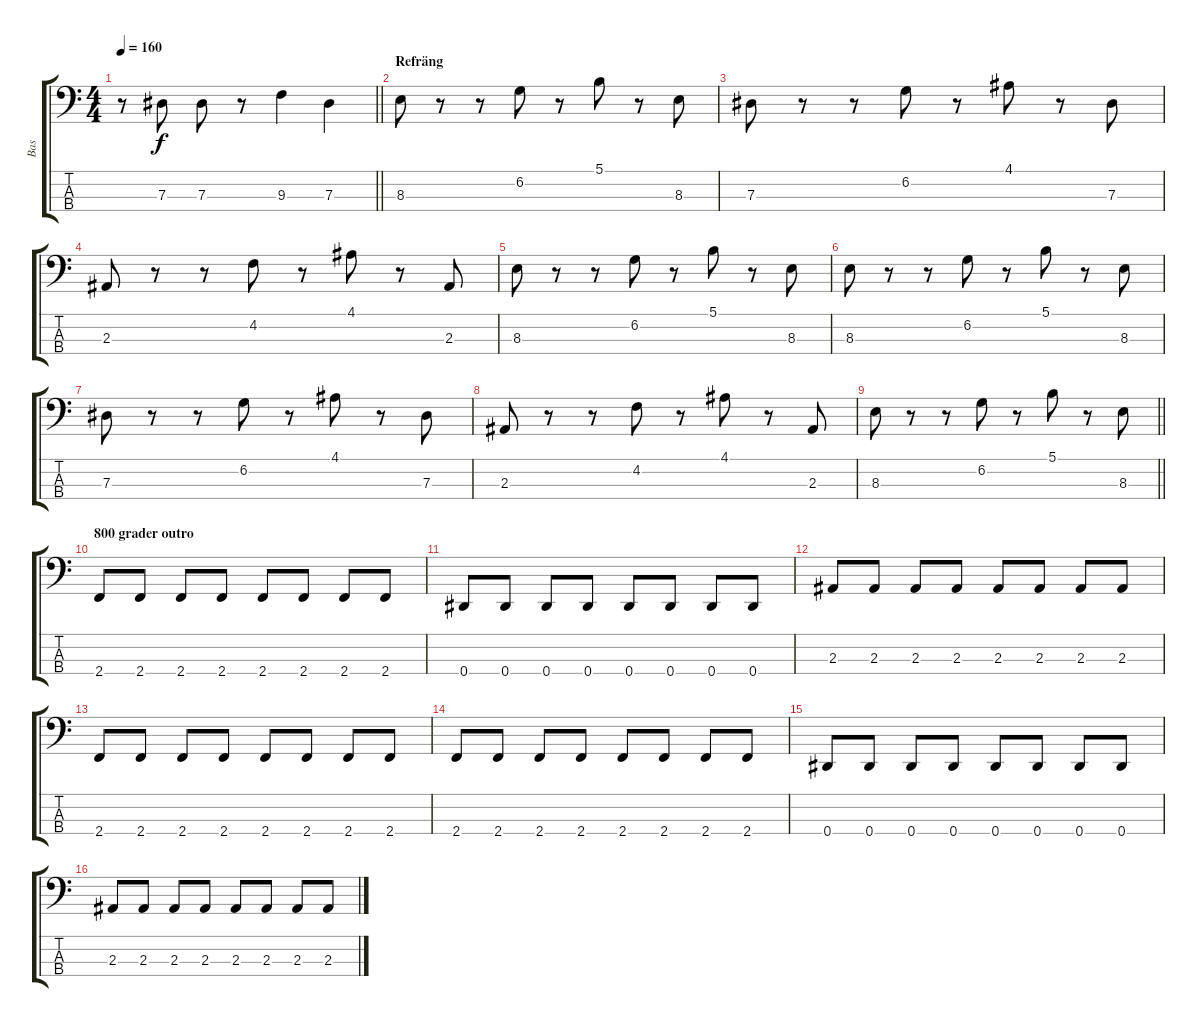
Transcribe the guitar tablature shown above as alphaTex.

\track ("Bas" "Bas") {instrument electricbassfinger}
\staff {score tabs}
\tuning (Gb2 Db2 Ab1 Eb1) {hide}
\ts (4 4)
\tempo 160
\clef f4
\barLineRight lightlight
\ks c
r.8{dy f} 7.3.8 7.3.8 r.8 9.3.4 7.3.4 |
\section ("" "Refräng")
8.3.8 r.8 r.8 6.2.8 r.8 5.1.8 r.8 8.3.8 |
7.3.8 r.8 r.8 6.2.8 r.8 4.1.8 r.8 7.3.8 |
2.3.8 r.8 r.8 4.2.8 r.8 4.1.8 r.8 2.3.8 |
8.3.8 r.8 r.8 6.2.8 r.8 5.1.8 r.8 8.3.8 |
8.3.8 r.8 r.8 6.2.8 r.8 5.1.8 r.8 8.3.8 |
7.3.8 r.8 r.8 6.2.8 r.8 4.1.8 r.8 7.3.8 |
2.3.8 r.8 r.8 4.2.8 r.8 4.1.8 r.8 2.3.8 |
\barLineRight lightlight
8.3.8 r.8 r.8 6.2.8 r.8 5.1.8 r.8 8.3.8 |
\section ("" "800 grader outro")
2.4.8 2.4.8 2.4.8 2.4.8 2.4.8 2.4.8 2.4.8 2.4.8 |
0.4.8 0.4.8 0.4.8 0.4.8 0.4.8 0.4.8 0.4.8 0.4.8 |
2.3.8 2.3.8 2.3.8 2.3.8 2.3.8 2.3.8 2.3.8 2.3.8 |
2.4.8 2.4.8 2.4.8 2.4.8 2.4.8 2.4.8 2.4.8 2.4.8 |
2.4.8 2.4.8 2.4.8 2.4.8 2.4.8 2.4.8 2.4.8 2.4.8 |
0.4.8 0.4.8 0.4.8 0.4.8 0.4.8 0.4.8 0.4.8 0.4.8 |
2.3.8 2.3.8 2.3.8 2.3.8 2.3.8 2.3.8 2.3.8 2.3.8
